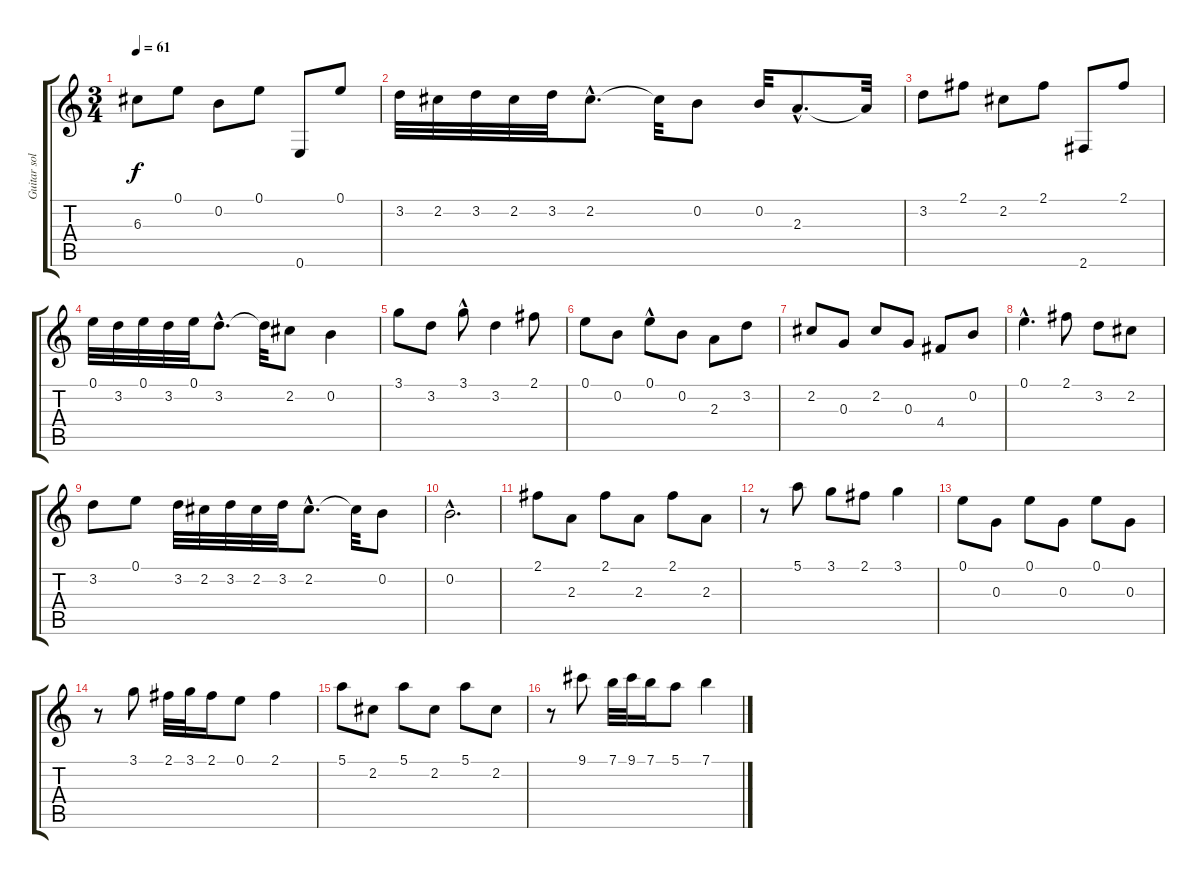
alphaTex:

\track ("Guitar solo" "Guitar sol") {instrument acousticguitarnylon}
\staff {score tabs}
\tuning (E4 B3 G3 D3 A2 E2) {hide}
\ts (3 4)
\tempo 61
\clef g2
\ks c
6.3.8{dy f} 0.1.8 0.2.8 0.1.8 0.6.8 0.1.8 |
3.2.32 2.2.32 3.2.32 2.2.32 3.2.32 2.2{hac}.8{d} 2.2{t}.32 0.2.8 0.2.32 2.3{hac}.8{d} 2.3{t}.32 |
3.2.8 2.1.8 2.2.8 2.1.8 2.6.8 2.1.8 |
0.1.32 3.2.32 0.1.32 3.2.32 0.1.32 3.2{hac}.8{d} 3.2{t}.32 2.2.8 0.2.4 |
3.1.8 3.2.8 3.1{hac}.8 3.2.4 2.1.8 |
0.1.8 0.2.8 0.1{hac}.8 0.2.8 2.3.8 3.2.8 |
2.2.8 0.3.8 2.2.8 0.3.8 4.4.8 0.2.8 |
0.1{hac}.4{d} 2.1.8 3.2.8 2.2.8 |
3.2.8 0.1.8 3.2.32 2.2.32 3.2.32 2.2.32 3.2.32 2.2{hac}.8{d} 2.2{t}.32 0.2.8 |
0.2{hac}.2{d} |
2.1.8 2.3.8 2.1.8 2.3.8 2.1.8 2.3.8 |
r.8 5.1.8 3.1.8 2.1.8 3.1.4 |
0.1.8 0.3.8 0.1.8 0.3.8 0.1.8 0.3.8 |
r.8 3.1.8 2.1.32 3.1.32 2.1.16 0.1.8 2.1.4 |
5.1.8 2.2.8 5.1.8 2.2.8 5.1.8 2.2.8 |
r.8 9.1.8 7.1.32 9.1.32 7.1.16 5.1.8 7.1.4
